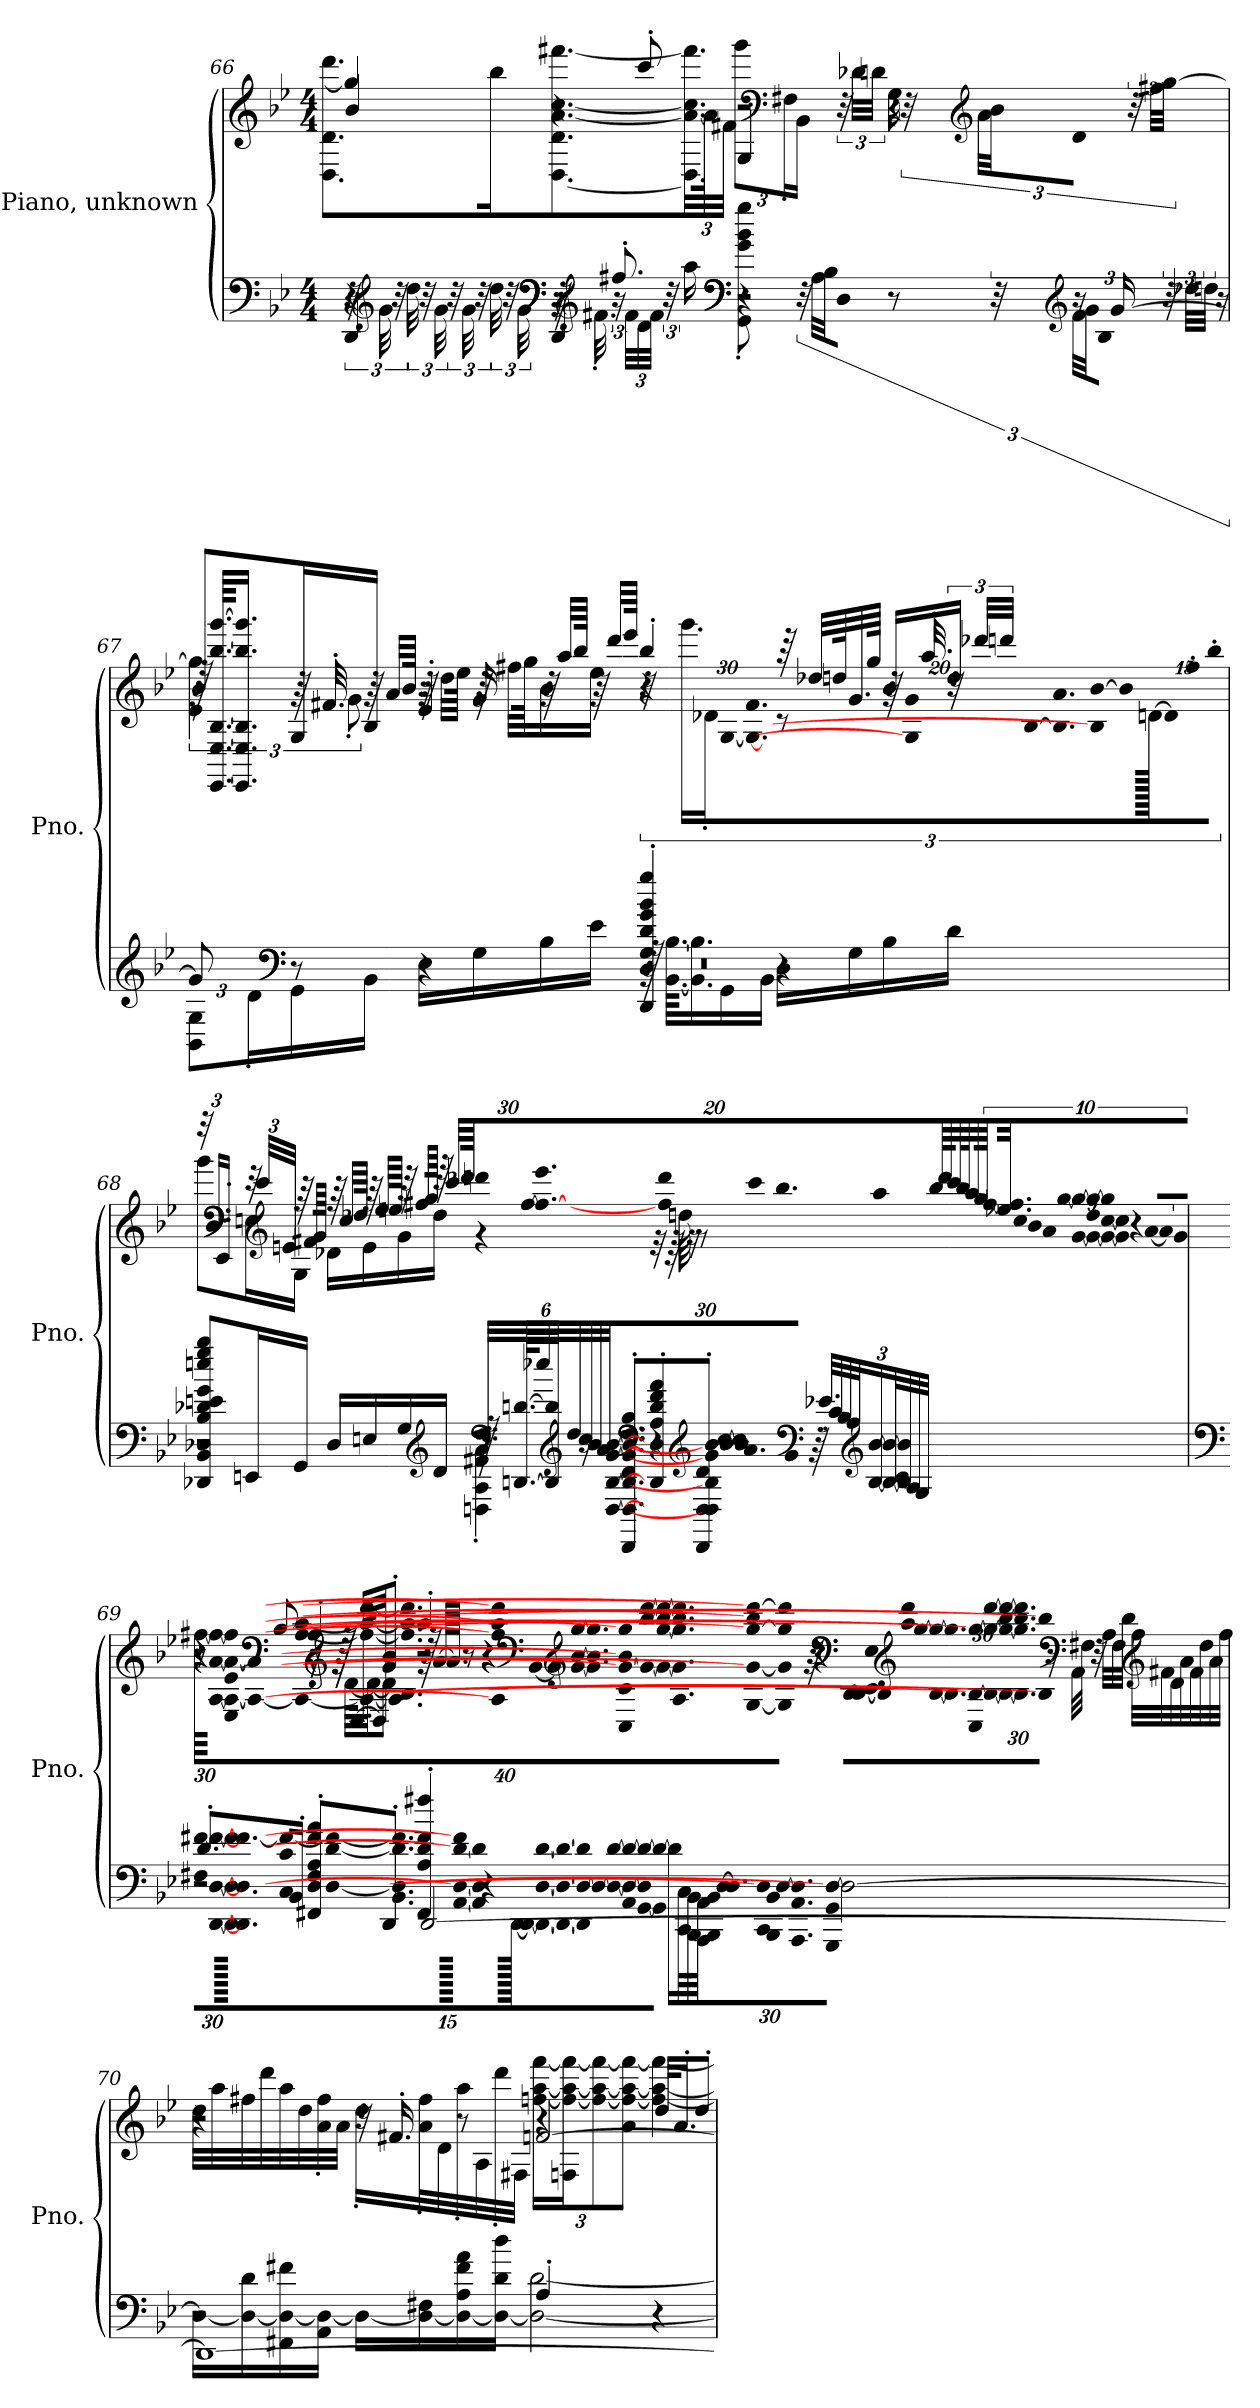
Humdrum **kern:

**kern	**kern
*part1	*part1
*staff2	*staff1
*I"Piano, unknown	*
*I'Pno.	*
!!LO:LB:g=z
*clefF4	*clefG2
*k[b-e-]	*k[b-e-]
*M4/4	*M4/4
=66	=66
*^	*^
*	*^	*	*^
4r	48r	4DD'/	4gg/]	8.D\ 8.d\ 8.ddd\L	4b-/
*clefG2	*	*	*	*	*
.	48g\	.	.	.	.
.	48r	.	.	.	.
.	48dd\	.	.	.	.
.	48r	.	.	.	.
.	48g\	.	.	.	.
.	48r	.	.	.	.
.	48g\	.	.	.	.
.	48r	.	.	.	.
.	48dd\	.	.	16bb-\K	.
.	48r	.	.	.	.
.	48g\	.	.	.	.
*clefF4	*	*	*	*	*
16r	64r	4DD/	8r	[8.D\ 8.d\ [8.a\ [8.cc\ [8.fff#X\	4r
*clefG2	*	*	*	*	*
.	32.f#X'\	.	.	.	.
8.ff#X'/	24r	.	.	.	.
.	48f#\LLL	.	.	.	.
.	48d\	.	8ccc'/	.	.
.	48f#\JJJ	.	.	.	.
.	48r	.	.	.	.
*	*	*	*	*Xbrackettup	*
.	16aa\	.	.	48.D\] 48.a\_ 48.cc\] 48.fff#\]LL	.
.	.	.	.	96a\K]	.
.	.	.	.	48f#X\JJJ	.
*clefF4	*	*	*	*	*
2r	8GG\' 8g\' 8b-\' 8gg\'	4r	4G'/	12ggg\L	2r
*	*	*	*clefF4	*	*
.	.	.	.	24F#X'\L	.
.	48r	.	.	16BB-\JJ	.
.	48A\LLL	.	.	.	.
.	48B-\J	.	.	.	.
*	*	*	*	*brackettup	*
.	16D\JJ	.	.	48r	.
.	.	.	.	48d-X\LLL	.
.	.	.	.	48dn\JJJ	.
.	48r	8r	4r	16G\	.
*clefG2	*	*	*	*	*
.	48f#\LLL	.	.	.	.
.	48g\J	.	.	.	.
.	16B-\JJ	.	.	48r	.
*	*	*	*clefG2	*	*
.	.	.	.	48a\LLL	.
.	.	.	.	48b-\J	.
.	48r	16r	.	16d\JJ	.
.	48dd-X\LLL	.	.	.	.
.	48ddn\JJJ	.	.	.	.
.	16r	[16g/	.	48r	.
.	.	.	.	48ff#X\LLL	.
.	.	.	.	[48gg\JJJ	.
!!LO:LB:g=z	!!	!!
=67	=67	=67	=67	=67	=67
*	*Xbrackettup	*	*	*	*
1r	12BB-\ 12G\L	8g/]	128r	6e-\ 6gg\]	8b-/L
.	.	.	[64.EE-/ [64.E-/ [64.B-/ [64.bb-/ [64.ggg/KKLL	.	.
.	.	.	16.EE-/] 16.E-/] 16.B-/] 16.bb-/] 16.ggg/]JJ	.	.
.	24d'\L	.	.	.	.
*clefF4	*	*	*	*	*
.	16GG\	8r	64r	.	16G/L
.	.	.	32.f#X'/	.	.
.	.	.	.	12g'\	.
.	16BB-\JJ	.	64r	.	16B-/JJ
.	.	.	32a/LLL	.	.
.	.	.	64b-/JJJk	.	.
.	16E-\LL	4r	16r	64r	4e-'/
.	.	.	.	32dd\LLL	.
.	.	.	.	64ee-\JJJk	.
.	16G\	.	16g/	64r	.
.	.	.	.	32ff#X\LLL	.
.	.	.	.	64gg\JK	.
.	16B-\	.	64r	16b-\	.
.	.	.	32aa/LLL	.	.
.	.	.	64bb-/JJJk	.	.
.	16e-\JJ	.	64r	16ee-\JJ	.
.	.	.	32ddd/LLL	.	.
.	.	.	64eee-/JJJk	.	.
.	128r	4DD/' 4D/' 4G/' 4d/' 4g/' 4b-/' 4gg/'	4bb-'/	48r	4r
.	[64.BB-\ [64.B-\KKLL	.	.	.	.
.	.	.	.	24.ggg\LL	.
.	16.BB-\] 16.B-\]	.	.	.	.
.	.	.	.	24d-X'\	.
*	*	*	*	*Xbrackettup	*
!	!	!	!	!LO:N:vis=64	!
.	16GG\	.	.	[960%17G\LL	.
!	!	!	!	!LO:N:vis=64.	!
.	.	.	.	640%17G\_ 640%17f#\	.
.	.	.	.	1920ryy	.
!	!	!	!	!LO:N:vis=64	!
.	.	.	.	960%17G\] 960%17g\	.
!	!	!	!	!LO:N:vis=64	!
.	16BB-\JJ	.	.	[960%17B-\	.
!	!	!	!	!LO:N:vis=64.	!
.	.	.	.	640%17B-\_ 640%17a\	.
.	.	.	.	1920ryy	.
!	!	!	!	!LO:N:vis=256	!
.	.	.	.	1920%17B-\] [1920%17b-\L	.
!	!	!	!	!LO:N:vis=256	!
.	.	.	.	1920%17b-\JJJJ]	.
.	16D\LL	4r	64r	[960dn\	8r
.	.	.	.	960%79d\]	.
.	.	.	32dd-X/LLL	.	.
.	.	.	64ddn/K	.	.
.	16G\	.	32.g/	.	.
.	.	.	.	12ff#'\	.
.	.	.	64gg/JJJk	.	.
.	16B-\	.	64r	.	16b-/LL
.	.	.	32.aa'/	.	.
.	.	.	.	12bb-'\J	.
*	*	*	*brackettup	*	*
.	16d\JJ	.	48r	.	16dd/JJ
.	.	.	48ddd-X/LLL	.	.
.	.	.	48dddn/JJJ	.	.
*	*	*	*	*v	*v
!!LO:LB:g=z
=68	=68	=68	=68	=68
8DD-X/ 8BB-/ 8D-X/ 8B-/ 8d-X/ 8en/ 8g/ 8een/ 8gg/ 8bb-/L	2r	2r	48r	8ggg\L
.	.	.	24.b-/LL	.
.	.	.	24c'/JJ	.
*	*	*	*clefF4	*
16EEn/L	.	.	48r	16En\L
.	.	.	48e-/LLL	.
*	*	*	*clefG2	*
.	.	.	48en/JJJ	.
16GG/JJ	.	.	64r	16G\JJ
.	.	.	32f#X/LLL	.
.	.	.	64g/JJJk	.
16D-/LL	.	.	64r	16d-X\LL
.	.	.	32cc/LLL	.
.	.	.	64dd-X/JJJk	.
16En/	.	.	64r	16e\
.	.	.	32ee-/LLL	.
.	.	.	64een/JJJk	.
16G/	.	.	64r	16g\
.	.	.	32ff#X/LLL	.
.	.	.	64gg/JJJk	.
*clefG2	*	*	*	*
16d-/JJ	.	.	64r	16dd-\JJ
.	.	.	32ccc/LLL	.
.	.	.	64ddd-X/L	.
*	*	*	*Xbrackettup	*
!	!	!	!LO:N:vis=256	!
48dd/LLL	4Dn\' 4A\' 4f#X\' 4a\'	128r	1920%17dddn/L	4r
*clefF4	*	*	*	*
.	.	[64.DDn/ [64.dn/KLLL	.	.
!	!	!	!LO:N:vis=256	!
.	.	.	[1920%17ff#/J	.
!	!	!	!LO:N:vis=64.	!
.	.	.	640%17ff#/_ 640%17eee-/	.
48ee-X/	.	.	.	.
.	.	32DD/] 32d/]JJJ	.	.
*clefG2	*	*	*	*
48dd/	.	.	.	.
.	.	.	1920ryy	.
!	!	!	!LO:N:vis=64	!
.	.	.	960%17ff#/] 960%17ddd/	.
!	!	!	!LO:N:vis=64	!
48cc/	.	16r	960%17ccc/	.
!	!	!	!LO:N:vis=64.	!
.	.	.	640%17bb-/	.
48b-/	.	.	.	.
48a/	.	.	.	.
.	.	.	1920ryy	.
!	!	!	!LO:N:vis=64	!
.	.	.	960%17aa/	.
!LO:N:vis=64	!	!	!	!
[960%17D/ [960%17B-/ [960%17g/ [960%17b-/L	.	8DD/' 8d/' 8gg/'L	64bb-/J	.
.	.	.	32ddd/	.
!LO:N:vis=64.	!	!	!	!
640%17D/_ 640%17B-/_ 640%17g/_ 640%17b-/_ 640%17dd/	.	.	.	.
1920ryy	.	.	.	.
!LO:N:vis=256	!	!	!	!
1920%17D/] 1920%17B-/] 1920%17g/] 1920%17b-/_ [1920%17cc/K	.	.	.	.
.	.	.	64ccc/L	.
!LO:N:vis=64	!	!	!	!
960%17b-/_ 960%17cc/]	.	.	.	.
.	.	.	64bb-/J	.
!LO:N:vis=256	!	!	!	!
1920%17b-/K]	.	.	.	.
.	.	.	32aa/	.
!LO:N:vis=64.	!	!	!	!
640%17a/	.	.	.	.
1920ryy	.	.	.	.
!LO:N:vis=64	!	!	!	!
960%17g/JJJJ	.	.	.	.
.	.	.	64gg/L	.
*clefF4	*	*	*	*
*	*	*	*brackettup	*
!	!	!	!LO:N:vis=64	!
64r	4r	8DD/' 8D/' 8A/' 8d/' 8f#/' 8a/'	[640%9ff#/J	32r
.	.	.	36.ee-X/ 36.ff#/]	.
32.e-X'/LLL	.	.	.	.
.	.	.	.	64r
.	.	.	.	64ddn\
!	!	!	!LO:N:vis=32	!
.	.	.	1920%53cc/	.
48c/	.	.	.	16r
!	!	!	!LO:N:vis=32	!
48B-/	.	.	1920%53b-/	.
48A/J	.	.	.	.
!	!	!	!LO:N:vis=64	!
.	.	.	640%9a/L	.
*clefG2	*	*	*	*
!	!	!	!LO:N:vis=64	!
[24B-/ [24b-/	.	8DD/' 8D/' 8d/'J	[640%9gg/	8r
!	!	!	!LO:N:vis=64	!
.	.	.	[640%9g/ 640%9gg/_	.
!	!	!	!LO:N:vis=64	!
.	.	.	640%9g/_ 640%9dd/ 640%9gg/_	.
48B-/_ 48c/ 48b-/_L	.	.	.	.
!	!	!	!LO:N:vis=64	!
.	.	.	640%9g/_ [640%9cc/ 640%9gg/]	.
!	!	!	!LO:N:vis=64	!
.	.	.	640%9g/] 640%9cc/]JJJJ	.
48B-/] 48b-/]	.	.	.	.
!	!	!	!LO:N:vis=64	!
.	.	.	640%9r	.
48A/	.	.	.	.
!	!	!	!LO:N:vis=64	!
.	.	.	[640%9a/LLLL	.
!	!	!	!LO:N:vis=64	!
.	.	.	640%9a/]	.
48G/JJJ	.	.	.	.
!	!	!	!LO:N:vis=64	!
.	.	.	640%9g/JJJJ	.
640ryy	640ryy	640ryy	.	640ryy
*	*	*	*v	*v
!!LO:PB:g=z
=69	=69	=69	=69
*clefF4	*	*	*
*	*	*	*^
!	!LO:N:vis=256	!	!	!
*	*	*	*	*Xbrackettup
!	!	!	!	!LO:N:vis=256
*	*	*	*^	*^
2r	1920%17F#X\ [1920%17f#X\LLLLL	8.d'/L	4r	[1920%17ff#X\LLLLL	8r	4r
!	!LO:N:vis=256	!	!	!LO:N:vis=256	!	!
.	[1920%17DD\ [1920%17D\ 1920%17f#\_J	.	.	[1920%17A\ [1920%17a\ 1920%17ff#\_JJ	.	.
!	!LO:N:vis=64	!	!	!LO:N:vis=32	!	!
.	960%17DD\_ 960%17D\_ 960%17f#\_	.	.	640%23E-\ 640%23A\_ 640%23e-\ 640%23a\_ 640%23ff#\]	.	.
.	1920ryy	.	.	.	.	.
!	!LO:N:vis=64.	!	!	!	!	!
.	640%17DD\] 640%17D\] 640%17f#\_	.	.	.	.	.
!	!	!	!	!LO:N:vis=256	!	!
.	.	.	.	1920%17A\_ 1920%17a\]LL	.	.
!	!LO:N:vis=256	!	!	!LO:N:vis=256	!	!
.	1920%17C\ 1920%17c\ 1920%17f#\_L	.	.	1920%17A\_ [1920%17ff#\ [1920%17aa\	.	.
!	!LO:N:vis=256	!	!	!LO:N:vis=256	!	!
.	[1920%17D\ [1920%17d\ 1920%17f#\_J	.	.	1920%17A\_ 1920%17ff#\_ 1920%17aa\_ [1920%17ddd\J	.	.
!	!LO:N:vis=64.	!	!	!LO:N:vis=64.	!	!
.	640%17BB-\ 640%17D\_ 640%17d\_ 640%17f#\_	.	.	640%17A\_ 640%17B-\ 640%17ff#\_ 640%17aa\_ 640%17ddd\_	.	.
.	1920ryy	.	.	1920ryy	.	.
!	!LO:N:vis=256	!	!	!LO:N:vis=64	!	!
.	[1920%17AA\ 1920%17D\_ 1920%17d\_ 1920%17f#\]L	.	.	960%17A\] 960%17ff#\] 960%17aa\] 960%17ddd\]	.	.
!	!LO:N:vis=256	!	!	!	!	!
.	1920%17AA\] 1920%17D\] 1920%17d\]J	.	.	.	.	.
*	*	*	*clefF4	*	*	*
.	[960DD\	.	.	[1920BB-\	8B-/	.
.	.	.	.	120BB-\]	.	.
.	960%11DD\_	.	.	.	.	.
*	*	*	*clefG2	*	*	*
!	!	!	!	!LO:N:vis=256	!	!
.	.	.	.	[1920%17g\ [1920%17b-\ [1920%17gg\J	.	.
.	80DD\_ [80D\ [80d\J	.	.	.	.	.
!	!	!	!	!LO:N:vis=64.	!	!
.	.	.	.	640%17g\_ 640%17b-\_ 640%17gg\_	.	.
.	40DD\_ 40D\_ 40d\_	.	.	.	.	.
.	.	.	.	1920ryy	.	.
!	!	!	!	!LO:N:vis=64	!	!
.	.	.	.	960%17C\ 960%17c\ 960%17g\_ 960%17b-\] 960%17gg\]	.	.
.	80DD\] 80D\_ 80d\]L	.	.	.	.	.
!	!	!	!	!LO:N:vis=256	!	!
.	80D\_	16BB-'/Jk	.	1920%17g\_ [1920%17bb-\ [1920%17ddd\L	.	.
!	!	!	!	!LO:N:vis=256	!	!
.	.	.	.	1920%17g\_ [1920%17gg\ 1920%17bb-\_ 1920%17ddd\_J	.	.
.	80D\_ [80d\	.	.	.	.	.
!	!	!	!	!LO:N:vis=64.	!	!
.	.	.	.	640%17A\ 640%17g\_ 640%17gg\_ 640%17bb-\_ 640%17ddd\_	.	.
.	80AA\ 80D\_ 80d\_	.	.	.	.	.
.	[80GG\ 80D\] 80d\_	.	.	.	.	.
.	.	.	.	1920ryy	.	.
!	!	!	!	!LO:N:vis=256	!	!
.	.	.	.	[1920%17G\ 1920%17g\_ 1920%17gg\_ 1920%17bb-\] 1920%17ddd\_L	.	.
.	80GG\] 80d\_JJJJ	.	.	.	.	.
!	!	!	!	!LO:N:vis=256	!	!
.	.	.	.	1920%17G\] 1920%17g\] 1920%17gg\] 1920%17ddd\]JJJJJ	.	.
.	16d\LL]	8FF#X/' 8D/' 8F#/' 8A/' 8f#/' 8a/'L	4ff#'/	1920%19r	16r	16r
.	.	.	.	1920r	.	.
*	*	*	*clefF4	*	*	*
.	.	.	.	[96DD\KLLL	.	.
.	.	.	.	48DD\_ 48EE-\ 48E-\	.	.
.	.	.	.	48DD\J]	.	.
*	*	*	*clefG2	*	*	*
.	64CC\ 64C\KL	.	.	16aa\ 16ddd\	128r	128r
.	.	.	.	.	[64.D/KLLL	[64.d\KLLL
.	32BBB-\ 32BB-\	.	.	.	.	.
.	.	.	.	.	32D/JJ]	32d\JJ_
.	64AAA\ 64AA\L	.	.	.	.	.
!	!LO:N:vis=256	!	!	!LO:N:vis=256	!	!
.	1920%17BBB-\ 1920%17BB-\L	8DD'/J	.	[1920%17gg\LLL	8g/' 8b-/'J	8d\J]
!	!LO:N:vis=256	!	!	!LO:N:vis=256	!	!
.	[1920%17D\J	.	.	[1920%17B-\ 1920%17gg\_J	.	.
!	!LO:N:vis=64.	!	!	!LO:N:vis=64.	!	!
.	640%17D\_	.	.	640%17B-\_ 640%17gg\_	.	.
.	1920ryy	.	.	1920ryy	.	.
!	!LO:N:vis=64	!	!	!LO:N:vis=64	!	!
.	960%17CC\ 960%17D\]	.	.	960%17C\ 960%17B-\_ 960%17gg\_	.	.
!	!LO:N:vis=256	!	!	!LO:N:vis=256	!	!
.	1920%17BBB-\ 1920%17BB-\L	.	.	1920%17B-\_ 1920%17gg\_ [1920%17ddd\K	.	.
!	!LO:N:vis=256	!	!	!LO:N:vis=64	!	!
.	[1920%17D\J	.	.	960%17B-\_ 960%17gg\_ [960%17bb-\ 960%17ddd\_	.	.
!	!LO:N:vis=64.	!	!	!	!	!
.	640%17AAA\ 640%17AA\ 640%17D\_	.	.	.	.	.
!	!	!	!	!LO:N:vis=64.	!	!
.	.	.	.	640%17B-\_ 640%17gg\] 640%17bb-\_ 640%17ddd\]	.	.
.	1920ryy	.	.	.	.	.
!	!LO:N:vis=64	!	!	!	!	!
.	960%17GGG\ 960%17GG\ 960%17D\_JJJJ	.	.	.	.	.
.	.	.	.	1920ryy	.	.
!	!	!	!	!LO:N:vis=256	!	!
.	.	.	.	1920%17B-\] 1920%17bb-\]JJJJk	.	.
4FF#/' 4A/' 4d/' 4f#/' 4ff#X/'	2D\_	[2DD/	4aa'/	16r	128r	2r
.	.	.	.	.	[64.a/KKLL	.
.	.	.	.	.	16.a/JJ]	.
*	*	*	*clefF4	*	*	*
.	.	.	.	32AA\LLL	.	.
.	.	.	.	32F#X\JJJ	.	.
.	.	.	.	32r	8r	.
.	.	.	.	32A\LLL	.	.
.	.	.	.	32F#\	.	.
.	.	.	.	32d\JJJ	.	.
4r	.	.	4r	32A\LLL	4r	.
*	*	*	*clefG2	*	*	*
.	.	.	.	32f#X\	.	.
.	.	.	.	32d\	.	.
.	.	.	.	32a\	.	.
.	.	.	.	32f#\	.	.
.	.	.	.	32dd\	.	.
.	.	.	.	32a\	.	.
.	.	.	.	32ff#\JJJ	.	.
*	*	*	*	*	*v	*v
!!LO:LB:g=z
=70	=70	=70	=70	=70	=70
2r	16D\LL_	1DD_	2r	32dd\LLL	4r
.	.	.	.	32aa\	.
.	16D\_ 16d\	.	.	32ff#X\	.
.	.	.	.	32ddd\	.
.	16FF#X\ 16D\_ 16f#X\	.	.	32aa\	.
.	.	.	.	32dd\	.
.	16AA\ 16D\_JJ	.	.	32a\' 32ff#\'	.
.	.	.	.	32a\JJJ	.
.	16D\LL_	.	.	16dd'\LL	32r
.	.	.	.	.	16.f#X'/
.	16D\_ 16F#X\	.	.	32a\' 32ff#\'L	.
.	.	.	.	32d\	.
.	16D\_ 16A\ 16f#\ 16a\	.	.	32aa'\	8r
.	.	.	.	32A\	.
.	16D\_ 16d\ 16dd\JJ	.	.	32ddd'\	.
.	.	.	.	32F#X\JJJ	.
4A'/	2D\_ [2d\	.	[2fn/	[24ffn\ [24aa\ [24fff\LL	4r
.	.	.	.	24Fn\ 24ff\_ 24aa\_ 24fff\_J	.
.	.	.	.	12ff\_ 12aa\_ 12fff\_	.
.	.	.	.	12a\ 12ff\_ 12aa\_ 12fff\_J	.
4r	.	.	.	4ff\_ 4aa\_ 4fff\_	32dd/KLL
.	.	.	.	.	16.a'/J
.	.	.	.	.	8dd'/J
*v	*v	*v	*	*	*
*	*v	*v	*v
=	=
*-	*-
